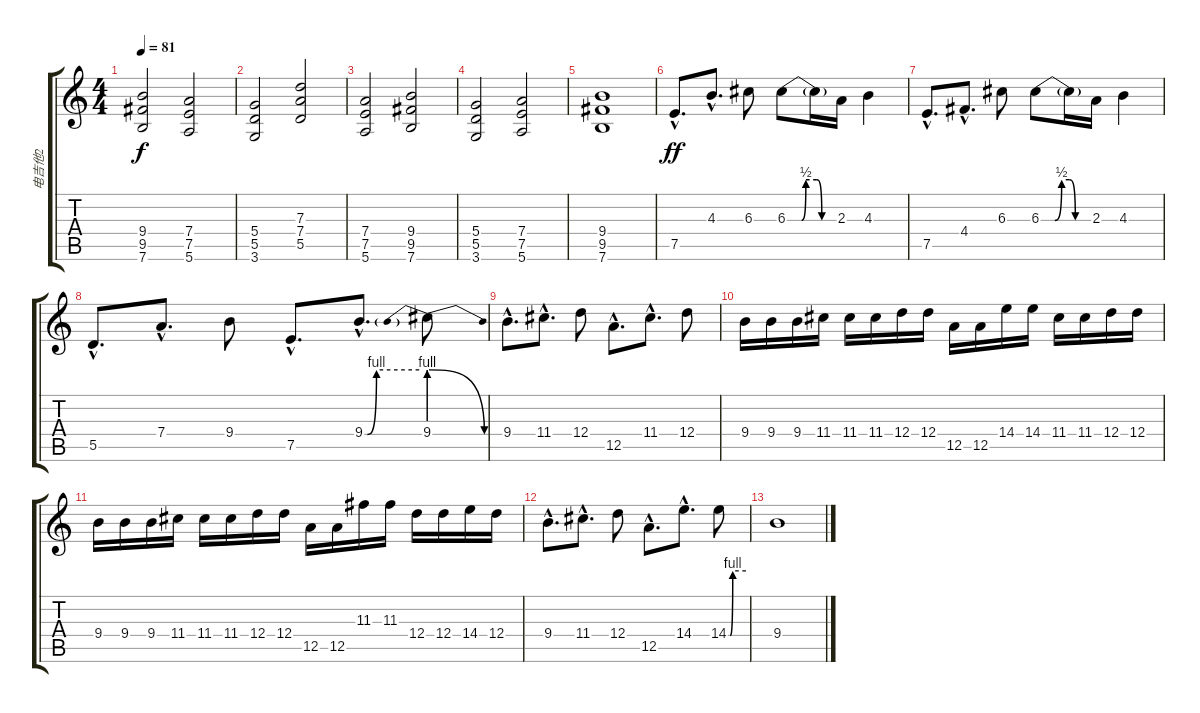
\track ("电吉他2" "电吉他2") {instrument distortionguitar}
\staff {score tabs}
\tuning (E4 B3 G3 D3 A2 E2) {hide}
\ts (4 4)
\tempo 81
\clef g2
\ks c
(9.4 9.5 7.6).2{dy f} (7.4 7.5 5.6).2 |
(5.4 5.5 3.6).2 (7.3 7.4 5.5).2 |
(7.4 7.5 5.6).2 (9.4 9.5 7.6).2 |
(5.4 5.5 3.6).2 (7.4 7.5 5.6).2 |
(9.4 9.5 7.6).1 |
7.5{hac}.8{d dy ff} 4.3{hac}.8{d} 6.3.8 6.3{be (custom 0 0 17 0 22 2 35 2 41 0 60 0)}.8 6.3{t}.16 2.3.16 4.3.4 |
7.5{hac}.8{d} 4.4{hac}.8{d} 6.3.8 6.3{be (custom 0 0 16 0 24 2 33 2 40 0 60 0)}.8 6.3{t}.16 2.3.16 4.3.4 |
5.5{hac}.8{d} 7.4{hac}.8{d} 9.4.8 7.5{hac}.8{d} 9.4{be (custom 0 0 3 0 13 4 60 4) hac}.8{d} 9.4{be (prebendrelease 0 4 60 0)}.8 |
9.4{hac}.8{d} 11.4{hac}.8{d} 12.4.8 12.5{hac}.8{d} 11.4{hac}.8{d} 12.4.8 |
9.4.16 9.4.16 9.4.16 11.4.16 11.4.16 11.4.16 12.4.16 12.4.16 12.5.16 12.5.16 14.4.16 14.4.16 11.4.16 11.4.16 12.4.16 12.4.16 |
9.4.16 9.4.16 9.4.16 11.4.16 11.4.16 11.4.16 12.4.16 12.4.16 12.5.16 12.5.16 11.3.16 11.3.16 12.4.16 12.4.16 14.4.16 12.4.16 |
9.4{hac}.8{d} 11.4{hac}.8{d} 12.4.8 12.5{hac}.8{d} 14.4{hac}.8{d} 14.4{be (custom 0 0 6 0 15 4 60 4)}.8 |
9.4.1
